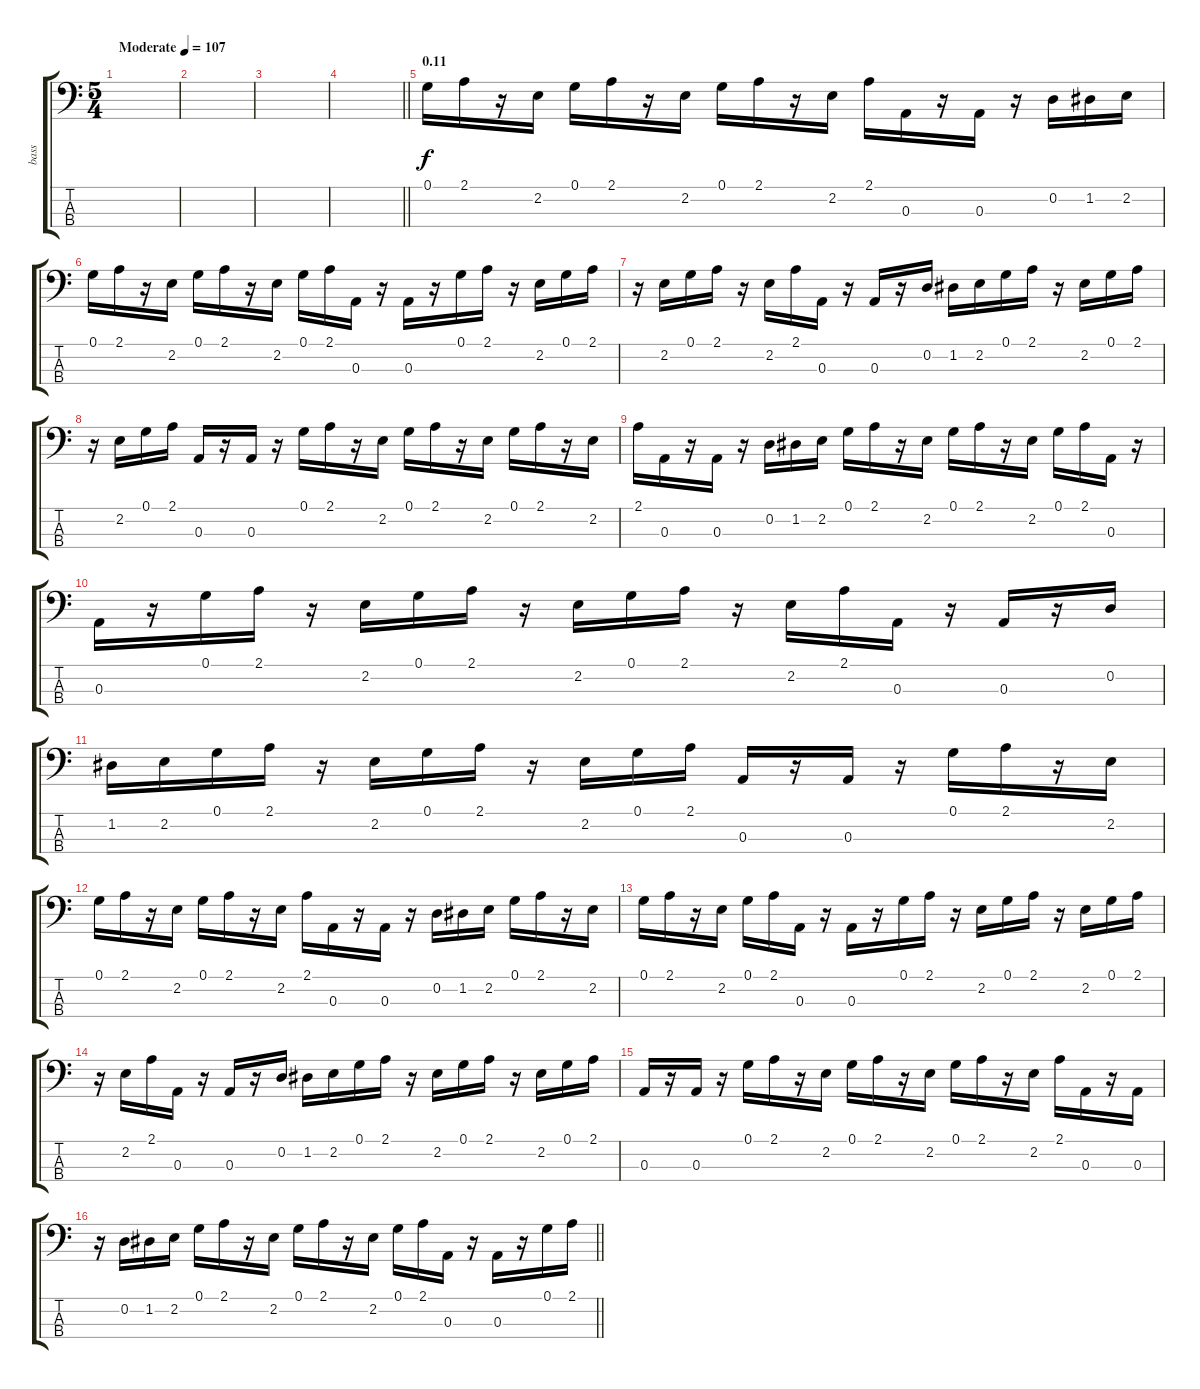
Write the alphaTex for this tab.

\track ("bass" "bass") {instrument electricbassfinger}
\staff {score tabs}
\tuning (G2 D2 A1 D1) {hide}
\ts (5 4)
\tempo (107 "Moderate")
\clef f4
\ks c
|
|
|
\barLineRight lightlight
|
\section ("" "0.11")
0.1.16 2.1.16 r.16 2.2.16 0.1.16 2.1.16 r.16 2.2.16 0.1.16 2.1.16 r.16 2.2.16 2.1.16 0.3.16 r.16 0.3.16 r.16 0.2.16 1.2.16 2.2.16 |
0.1.16 2.1.16 r.16 2.2.16 0.1.16 2.1.16 r.16 2.2.16 0.1.16 2.1.16 0.3.16 r.16 0.3.16 r.16 0.1.16 2.1.16 r.16 2.2.16 0.1.16 2.1.16 |
r.16 2.2.16 0.1.16 2.1.16 r.16 2.2.16 2.1.16 0.3.16 r.16 0.3.16 r.16 0.2.16 1.2.16 2.2.16 0.1.16 2.1.16 r.16 2.2.16 0.1.16 2.1.16 |
r.16 2.2.16 0.1.16 2.1.16 0.3.16 r.16 0.3.16 r.16 0.1.16 2.1.16 r.16 2.2.16 0.1.16 2.1.16 r.16 2.2.16 0.1.16 2.1.16 r.16 2.2.16 |
2.1.16 0.3.16 r.16 0.3.16 r.16 0.2.16 1.2.16 2.2.16 0.1.16 2.1.16 r.16 2.2.16 0.1.16 2.1.16 r.16 2.2.16 0.1.16 2.1.16 0.3.16 r.16 |
0.3.16 r.16 0.1.16 2.1.16 r.16 2.2.16 0.1.16 2.1.16 r.16 2.2.16 0.1.16 2.1.16 r.16 2.2.16 2.1.16 0.3.16 r.16 0.3.16 r.16 0.2.16 |
1.2.16 2.2.16 0.1.16 2.1.16 r.16 2.2.16 0.1.16 2.1.16 r.16 2.2.16 0.1.16 2.1.16 0.3.16 r.16 0.3.16 r.16 0.1.16 2.1.16 r.16 2.2.16 |
0.1.16 2.1.16 r.16 2.2.16 0.1.16 2.1.16 r.16 2.2.16 2.1.16 0.3.16 r.16 0.3.16 r.16 0.2.16 1.2.16 2.2.16 0.1.16 2.1.16 r.16 2.2.16 |
0.1.16 2.1.16 r.16 2.2.16 0.1.16 2.1.16 0.3.16 r.16 0.3.16 r.16 0.1.16 2.1.16 r.16 2.2.16 0.1.16 2.1.16 r.16 2.2.16 0.1.16 2.1.16 |
r.16 2.2.16 2.1.16 0.3.16 r.16 0.3.16 r.16 0.2.16 1.2.16 2.2.16 0.1.16 2.1.16 r.16 2.2.16 0.1.16 2.1.16 r.16 2.2.16 0.1.16 2.1.16 |
0.3.16 r.16 0.3.16 r.16 0.1.16 2.1.16 r.16 2.2.16 0.1.16 2.1.16 r.16 2.2.16 0.1.16 2.1.16 r.16 2.2.16 2.1.16 0.3.16 r.16 0.3.16 |
\barLineRight lightlight
r.16 0.2.16 1.2.16 2.2.16 0.1.16 2.1.16 r.16 2.2.16 0.1.16 2.1.16 r.16 2.2.16 0.1.16 2.1.16 0.3.16 r.16 0.3.16 r.16 0.1.16 2.1.16
